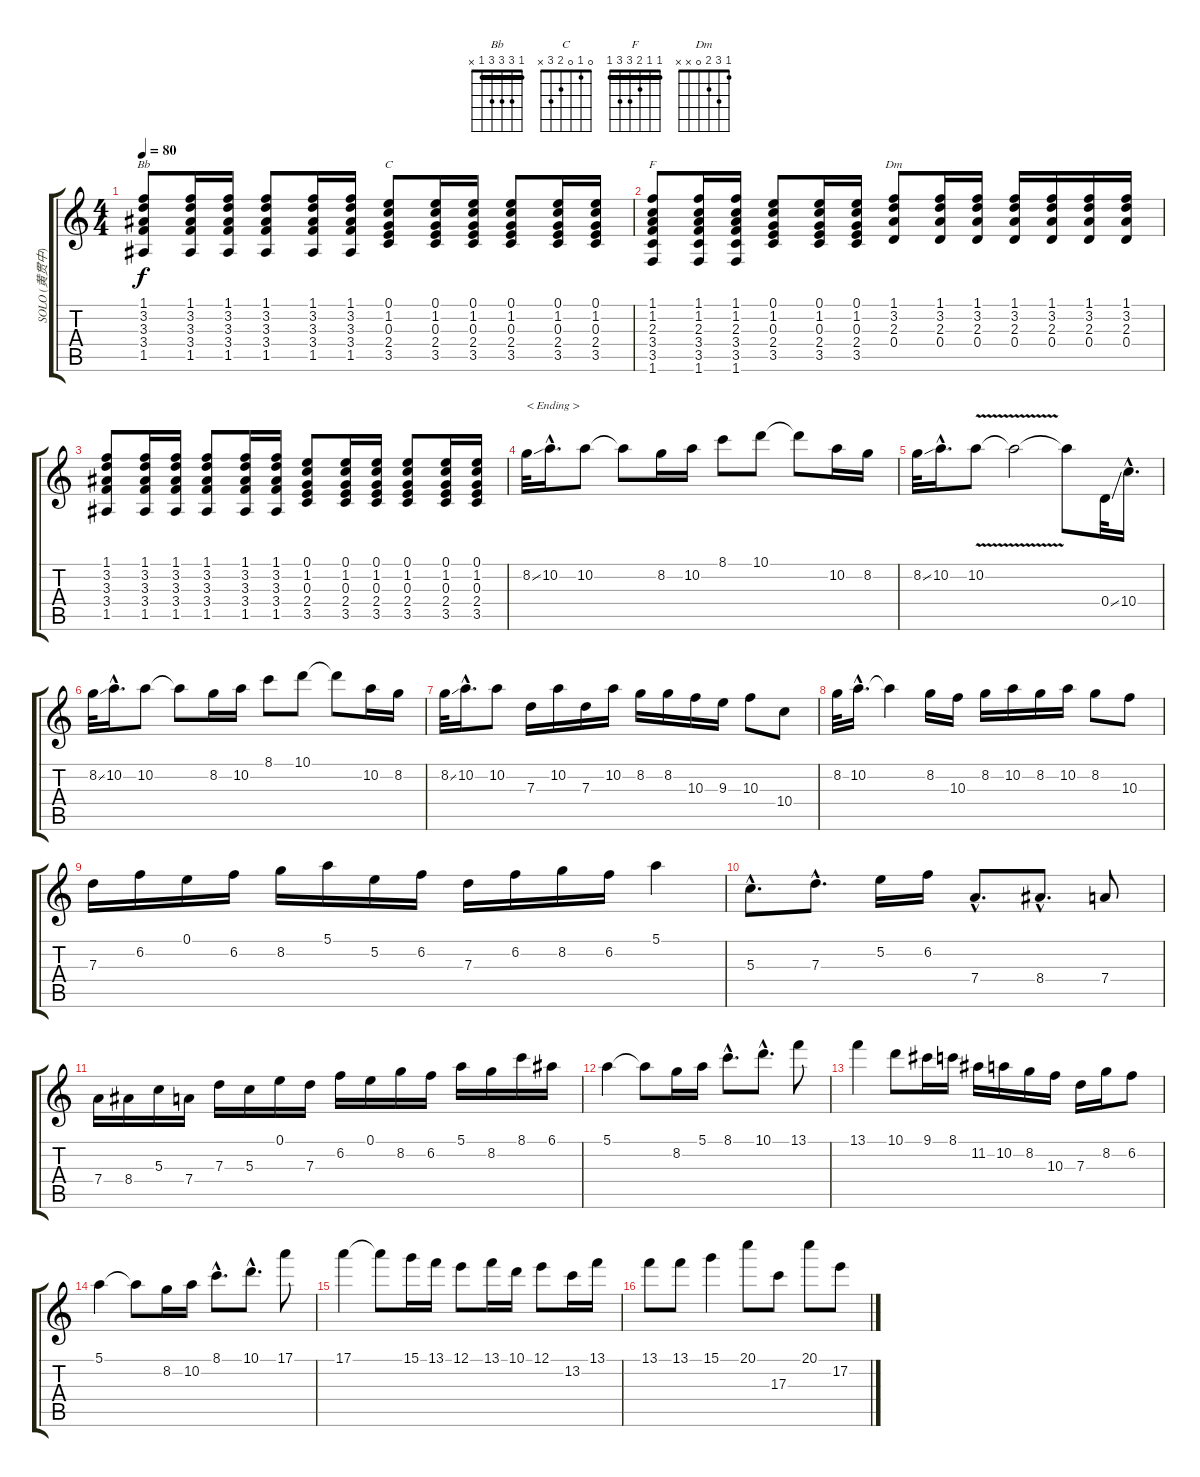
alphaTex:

\track ("SOLO (黄贯中)" "SOLO (黄贯中)") {instrument acousticguitarsteel}
\staff {score tabs}
\tuning (E4 B3 G3 D3 A2 E2) {hide}
\chord ("Bb" 1 3 3 3 1 x) {barre 1}
\chord ("C" 0 1 0 2 3 x)
\chord ("F" 1 1 2 3 3 1) {barre 1}
\chord ("Dm" 1 3 2 0 x x)
\ts (4 4)
\tempo 80
\clef g2
\ks c
(1.1 3.2 3.3 3.4 1.5).8{ch "Bb" dy f} (1.1 3.2 3.3 3.4 1.5).16 (1.1 3.2 3.3 3.4 1.5).16 (1.1 3.2 3.3 3.4 1.5).8 (1.1 3.2 3.3 3.4 1.5).16 (1.1 3.2 3.3 3.4 1.5).16 (0.1 1.2 0.3 2.4 3.5).8{ch "C"} (0.1 1.2 0.3 2.4 3.5).16 (0.1 1.2 0.3 2.4 3.5).16 (0.1 1.2 0.3 2.4 3.5).8 (0.1 1.2 0.3 2.4 3.5).16 (0.1 1.2 0.3 2.4 3.5).16 |
(1.1 1.2 2.3 3.4 3.5 1.6).8{ch "F"} (1.1 1.2 2.3 3.4 3.5 1.6).16 (1.1 1.2 2.3 3.4 3.5 1.6).16 (0.1 1.2 0.3 2.4 3.5).8 (0.1 1.2 0.3 2.4 3.5).16 (0.1 1.2 0.3 2.4 3.5).16 (1.1 3.2 2.3 0.4).8{ch "Dm"} (1.1 3.2 2.3 0.4).16 (1.1 3.2 2.3 0.4).16 (1.1 3.2 2.3 0.4).16 (1.1 3.2 2.3 0.4).16 (1.1 3.2 2.3 0.4).16 (1.1 3.2 2.3 0.4).16 |
(1.1 3.2 3.3 3.4 1.5).8 (1.1 3.2 3.3 3.4 1.5).16 (1.1 3.2 3.3 3.4 1.5).16 (1.1 3.2 3.3 3.4 1.5).8 (1.1 3.2 3.3 3.4 1.5).16 (1.1 3.2 3.3 3.4 1.5).16 (0.1 1.2 0.3 2.4 3.5).8 (0.1 1.2 0.3 2.4 3.5).16 (0.1 1.2 0.3 2.4 3.5).16 (0.1 1.2 0.3 2.4 3.5).8 (0.1 1.2 0.3 2.4 3.5).16 (0.1 1.2 0.3 2.4 3.5).16 |
8.2{ss}.32{txt "< Ending >"} 10.2{hac}.16{d} 10.2.8 10.2{t}.8 8.2.16 10.2.16 8.1.8 10.1.8 10.1{t}.8 10.2.16 8.2.16 |
8.2{ss}.32 10.2{hac}.16{d} 10.2{v}.8 10.2{t}.2 10.2{t}.8 0.4{ss}.32 10.4{hac}.16{d} |
8.2{ss}.32 10.2{hac}.16{d} 10.2.8 10.2{t}.8 8.2.16 10.2.16 8.1.8 10.1.8 10.1{t}.8 10.2.16 8.2.16 |
8.2{ss}.32 10.2{hac}.16{d} 10.2.8 7.3.16 10.2.16 7.3.16 10.2.16 8.2.16 8.2.16 10.3.16 9.3.16 10.3.8 10.4.8 |
8.2.32 10.2{hac}.16{d} 10.2{t}.4 8.2.16 10.3.16 8.2.16 10.2.16 8.2.16 10.2.16 8.2.8 10.3.8 |
7.3.16 6.2.16 0.1.16 6.2.16 8.2.16 5.1.16 5.2.16 6.2.16 7.3.16 6.2.16 8.2.16 6.2.16 5.1.4 |
5.3{hac}.8{d} 7.3{hac}.8{d} 5.2.16 6.2.16 7.4{hac}.8{d} 8.4{hac}.8{d} 7.4.8 |
7.4.16 8.4.16 5.3.16 7.4.16 7.3.16 5.3.16 0.1.16 7.3.16 6.2.16 0.1.16 8.2.16 6.2.16 5.1.16 8.2.16 8.1.16 6.1.16 |
5.1.4 5.1{t}.8 8.2.16 5.1.16 8.1{hac}.8{d} 10.1{hac}.8{d} 13.1.8 |
13.1.4 10.1.8 9.1.16 8.1.16 11.2.16 10.2.16 8.2.16 10.3.16 7.3.16 8.2.16 6.2.8 |
5.1.4 5.1{t}.8 8.2.16 10.2.16 8.1{hac}.8{d} 10.1{hac}.8{d} 17.1.8 |
17.1.4 17.1{t}.8 15.1.16 13.1.16 12.1.8 13.1.16 10.1.16 12.1.8 13.2.16 13.1.16 |
13.1.8 13.1.8 15.1.4 20.1.8 17.3.8 20.1.8 17.2.8
